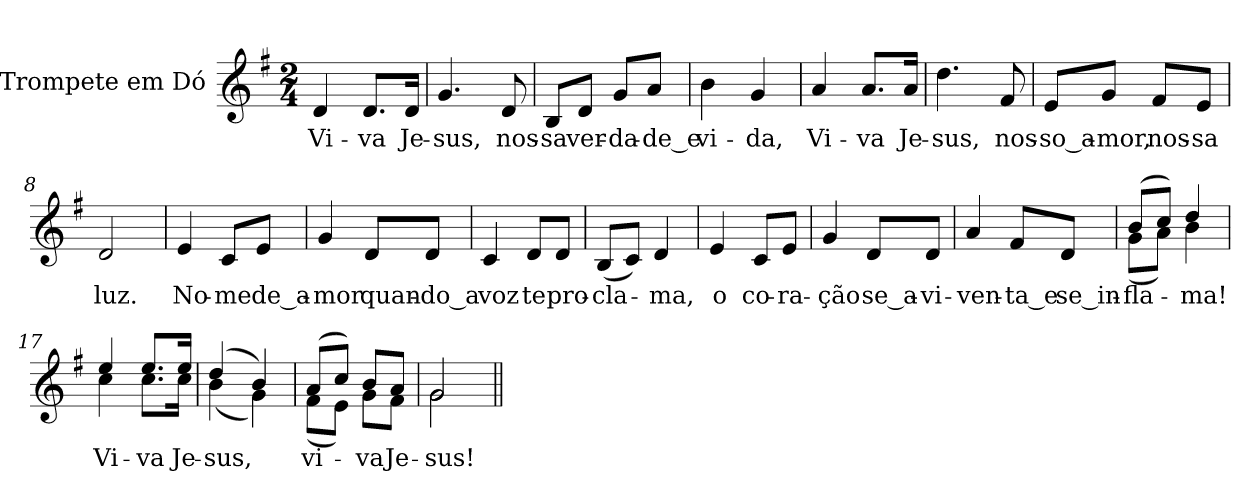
**kern	**text
*part1	*part1
*staff1	*staff1
*I"Trompete em Dó	*
!!LO:PB:g=z
*clefG2	*
*k[f#]	*
*G:	*
*M2/4	*
*MM80	*
=1	=1
!	!LO:LY:b:color=#000000
4di/	Vi-
!	!LO:LY:b:color=#000000
8.di/L	-va
!	!LO:LY:b:color=#000000
16di/Jk	Je-
=2	=2
!	!LO:LY:b:color=#000000
4.gi/	-sus,
!	!LO:LY:b:color=#000000
8di/	nos-
=3	=3
!	!LO:LY:b:color=#000000
8Bi/L	-sa
!	!LO:LY:b:color=#000000
8di/J	ver-
!	!LO:LY:b:color=#000000
8gi/L	-da-
!	!LO:LY:b:color=#000000
8ai/J	-de_e
=4	=4
!	!LO:LY:b:color=#000000
4bi\	vi-
!	!LO:LY:b:color=#000000
4gi/	-da,
=5	=5
!	!LO:LY:b:color=#000000
4ai/	Vi-
!	!LO:LY:b:color=#000000
8.ai/L	-va
!	!LO:LY:b:color=#000000
16ai/Jk	Je-
=6	=6
!	!LO:LY:b:color=#000000
4.ddi\	-sus,
!	!LO:LY:b:color=#000000
8f#i/	nos-
=7	=7
!	!LO:LY:b:color=#000000
8ei/L	-so_a-
!	!LO:LY:b:color=#000000
8gi/J	-mor,
!	!LO:LY:b:color=#000000
8f#i/L	nos-
!	!LO:LY:b:color=#000000
8ei/J	-sa
=8	=8
!	!LO:LY:b:color=#000000
2di/	luz.
!!LO:LB:g=z
=9	=9
!	!LO:LY:b:color=#000000
4ei/	No-
!	!LO:LY:b:color=#000000
8ci/L	-me
!	!LO:LY:b:color=#000000
8ei/J	de_a-
=10	=10
!	!LO:LY:b:color=#000000
4gi/	-mor
!	!LO:LY:b:color=#000000
8di/L	quan-
!	!LO:LY:b:color=#000000
8di/J	-do_a
=11	=11
!	!LO:LY:b:color=#000000
4ci/	voz
!	!LO:LY:b:color=#000000
8di/L	te
!	!LO:LY:b:color=#000000
8di/J	pro-
=12	=12
!	!LO:LY:b:color=#000000
(8Bi/L	-cla-
8ci/J)	.
!	!LO:LY:b:color=#000000
4di/	-ma,
=13	=13
!	!LO:LY:b:color=#000000
4ei/	o
!	!LO:LY:b:color=#000000
8ci/L	co-
!	!LO:LY:b:color=#000000
8ei/J	-ra-
=14	=14
!	!LO:LY:b:color=#000000
4gi/	-ção
!	!LO:LY:b:color=#000000
8di/L	se_a-
!	!LO:LY:b:color=#000000
8di/J	-vi-
=15	=15
!	!LO:LY:b:color=#000000
4ai/	-ven-
!	!LO:LY:b:color=#000000
8f#i/L	-ta_e
!	!LO:LY:b:color=#000000
8di/J	se_in-
=16	=16
!	!LO:LY:b:color=#000000
*^	*
(8bi/L	(8gi\L	-fla-
8cci/J)	8ai\J)	.
!	!	!LO:LY:b:color=#000000
4ddi/	4bi\	-ma!
!!LO:LB:g=z	!!
=17	=17	=17
!	!	!LO:LY:b:color=#000000
4eei/	4cci\	Vi-
!	!	!LO:LY:b:color=#000000
8.eei/L	8.cci\L	-va
!	!	!LO:LY:b:color=#000000
16eei/Jk	16cci\Jk	Je-
=18	=18	=18
!	!	!LO:LY:b:color=#000000
(4ddi/	(4bi\	-sus,
4bi/)	4gi\)	.
=19	=19	=19
!	!	!LO:LY:b:color=#000000
(8ai/L	(8f#i\L	vi-
8cci/J)	8ei\J)	.
!	!	!LO:LY:b:color=#000000
8bi/L	8gi\L	-va
!	!	!LO:LY:b:color=#000000
8ai/J	8f#i\J	Je-
=20	=20	=20
!	!	!LO:LY:b:color=#000000
2gi/	2gi\	-sus!
*v	*v	*
=||	=||
*-	*-
